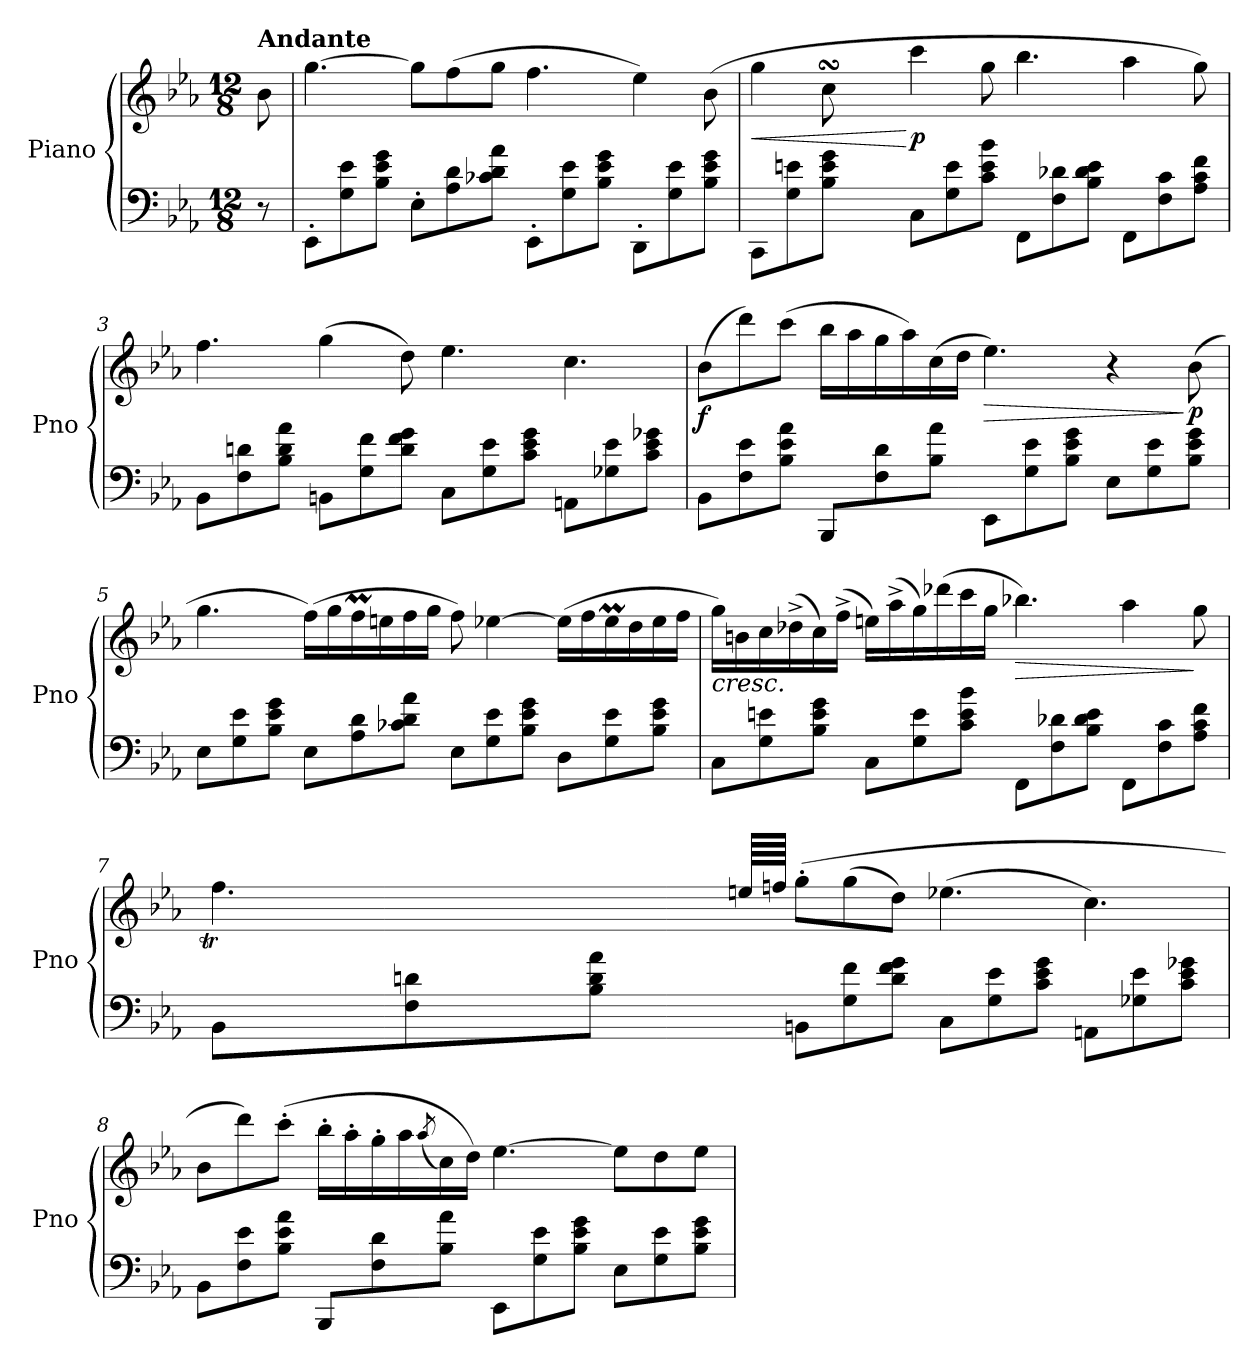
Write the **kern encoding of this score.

**kern	**kern	**dynam
*part1	*part1	*part1
*staff2	*staff1	*staff1/2
*I"Piano	*	*
*I'Pno	*	*
*clefF4	*clefG2	*
*k[b-e-a-]	*k[b-e-a-]	*
*M12/8	*M12/8	*
*MM66	*MM66	*
=	=	=
!	!LO:TX:a:B:t=Andante	!
!	!	!LO:DY:b
!	!	!LO:DY:n=1:b
8r	8b-\	p other-dynamics
=1	=1	=1
8EE-'\L	[4.gg\	.
8G\ 8e-\	.	.
8B-\ 8e-\ 8g\J	.	.
!	!	!LO:DY:b
8E-'\L	8gg\L]	other-dynamics
8A-\ 8d\	(8ff\	.
8c-X\ 8d\ 8a-\J	8gg\J	.
8EE-'\L	4.ff\	.
8G\ 8e-\	.	.
8B-\ 8e-\ 8g\J	.	.
8DD'\L	4ee-\)	.
8G\ 8e-\	.	.
8B-\ 8e-\ 8g\J	(8b-\	.
=2	=2	=2
!	!	!LO:HP:b
*	*^	*
8CC\L	4gg\	4ryy	<
8G\ 8en\	.	.	.
8B-\ 8e\ 8g\J	8ccsSSS\	32dd-X!yy	.
.	.	32cc!yy	.
.	.	32bn!yy	.
.	.	32cc!yy	.
!	!	!	!LO:DY:n=1:b
8C\L	4ccc\	1ryy	[ p
8G\ 8e\	.	.	.
8c\ 8e\ 8b-\J	8gg\	.	.
8FF\L	4.bb-\	.	.
8F\ 8d-X\	.	.	.
8B-\ 8d-\ 8e\J	.	.	.
8FF\L	4aa-\	.	.
8F\ 8c\	.	.	.
8A-\ 8c\ 8f\J	8gg\)	8ryy	.
*	*v	*v	*
=3	=3	=3
8BB-\L	4.ff\	.
8F\ 8dn\	.	.
8B-\ 8d\ 8a-\J	.	.
8BBn\L	(4gg\	.
8G\ 8f\	.	.
8d\ 8f\ 8g\J	8dd\)	.
8C\L	4.ee-\	.
8G\ 8e-\	.	.
8c\ 8e-\ 8g\J	.	.
8AAn\L	4.cc\	.
8G-X\ 8e-\	.	.
8c\ 8e-\ 8g-X\J	.	.
!!LO:LB:g=z
=4	=4	=4
!	!	!LO:DY:b
8BB-\L	(8b-\L	f
8F\ 8e-\	8ddd\)	.
8B-\ 8e-\ 8a-\J	(8ccc\J	.
8BBB-/L	16bb-\LL	.
.	16aa-\	.
8F\ 8d\	16gg\	.
.	16aa-\)	.
8B-\ 8a-\J	(16cc\	.
.	16dd\JJ	.
!	!	!LO:HP:b
8EE-\L	4.ee-\)	>
8G\ 8e-\	.	.
8B-\ 8e-\ 8g\J	.	.
8E-\L	4r	.
8G\ 8e-\	.	.
!	!	!LO:DY:n=1:b
8B-\ 8e-\ 8g\J	(8b-\	] p
=5	=5	=5
8E-\L	4.gg\	.
8G\ 8e-\	.	.
8B-\ 8e-\ 8g\J	.	.
8E-\L	(>16ff\LL)	.
.	16gg\	.
8A-\ 8d\	16ffM\	.
.	16een\	.
8c-X\ 8d\ 8a-\J	16ff\	.
.	16gg\JJ	.
8E-\L	8ff\)	.
8G\ 8e-\	[4ee-X\	.
8B-\ 8e-\ 8g\J	.	.
8D\L	(>16ee-\LL]	.
.	16ff\	.
8G\ 8e-\	16ee-M\	.
.	16dd\	.
8B-\ 8e-\ 8g\J	16ee-\	.
.	16ff\JJ	.
!!LO:LB:g=z
=6	=6	=6
!	!	!LO:HP:b
8C\L	16gg\LL)	<
.	16bn\	.
8G\ 8en\	16cc\	.
.	(16dd-X^\	.
8B-\ 8e\ 8g\J	16cc\)	.
!	!	!LO:DY:b
.	(16ff^\JJ	other-dynamics
8C\L	16een\LL)	.
.	(16aa-^\	.
8G\ 8e\	16gg\)	.
.	(16ddd-X\	.
8c\ 8e\ 8b-\J	16ccc\	.
.	16gg\JJ	[
!	!	!LO:HP:b
8FF\L	4.bb-X\)	>
8F\ 8d-X\	.	.
8B-\ 8d-\ 8e\J	.	.
8FF\L	4aa-\	.
8F\ 8c\	.	.
8A-\ 8c\ 8f\J	8gg\	]
=7	=7	=7
*	*^	*
8BB-\L	4.ff\	64ggt!yy	.
.	.	64ff!yy	.
.	.	64gg!yy	.
.	.	64ff!yy	.
.	.	64gg!yy	.
.	.	64ff!yy	.
.	.	64gg!yy	.
.	.	64ff!yy	.
8F\ 8dn\	.	64gg!yy	.
.	.	64ff!yy	.
.	.	64gg!yy	.
.	.	64ff!yy	.
.	.	64gg!yy	.
.	.	64ff!yy	.
.	.	64gg!yy	.
.	.	64ff!yy	.
8B-\ 8d\ 8a-\J	.	64gg!yy	.
.	.	64ff!yy	.
.	.	64gg!yy	.
.	.	64ff!yy	.
.	.	64gg!yy	.
.	.	64ff!yy	.
.	.	(64eenTTT/LLLL	.
.	.	64ff/JJJJ	.
8BBn\L	(8gg'\L	1ryy	.
8G\ 8f\	(>8gg\	.	.
8d\ 8f\ 8g\J	8dd\J)	.	.
8C\L	(>4.ee-X\	.	.
8G\ 8e-\	.	.	.
8c\ 8e-\ 8g\J	.	.	.
8AAn\L	4.cc\)	.	.
8G-X\ 8e-\	.	.	.
8c\ 8e-\ 8g-X\J	.	8ryy	.
*	*v	*v	*
!!LO:LB:g=z
=8	=8	=8
8BB-\L	8b-\L	.
8F\ 8e-\	8ddd\)	.
8B-\ 8e-\ 8a-\J	(8ccc'\J	.
8BBB-/L	16bb-'\LL	.
.	16aa-'\	.
8F\ 8d\	16gg'\	.
.	16aa-\	.
.	(8qaa-/	.
8B-\ 8a-\J	16cc\)	.
.	16dd\JJ)	.
8EE-\L	[4.ee-\	.
8G\ 8e-\	.	.
8B-\ 8e-\ 8g\J	.	.
8E-\L	8ee-\L]	.
8G\ 8e-\	8dd\	.
8B-\ 8e-\ 8g\J	8ee-\J	.
=	=	=
*-	*-	*-
